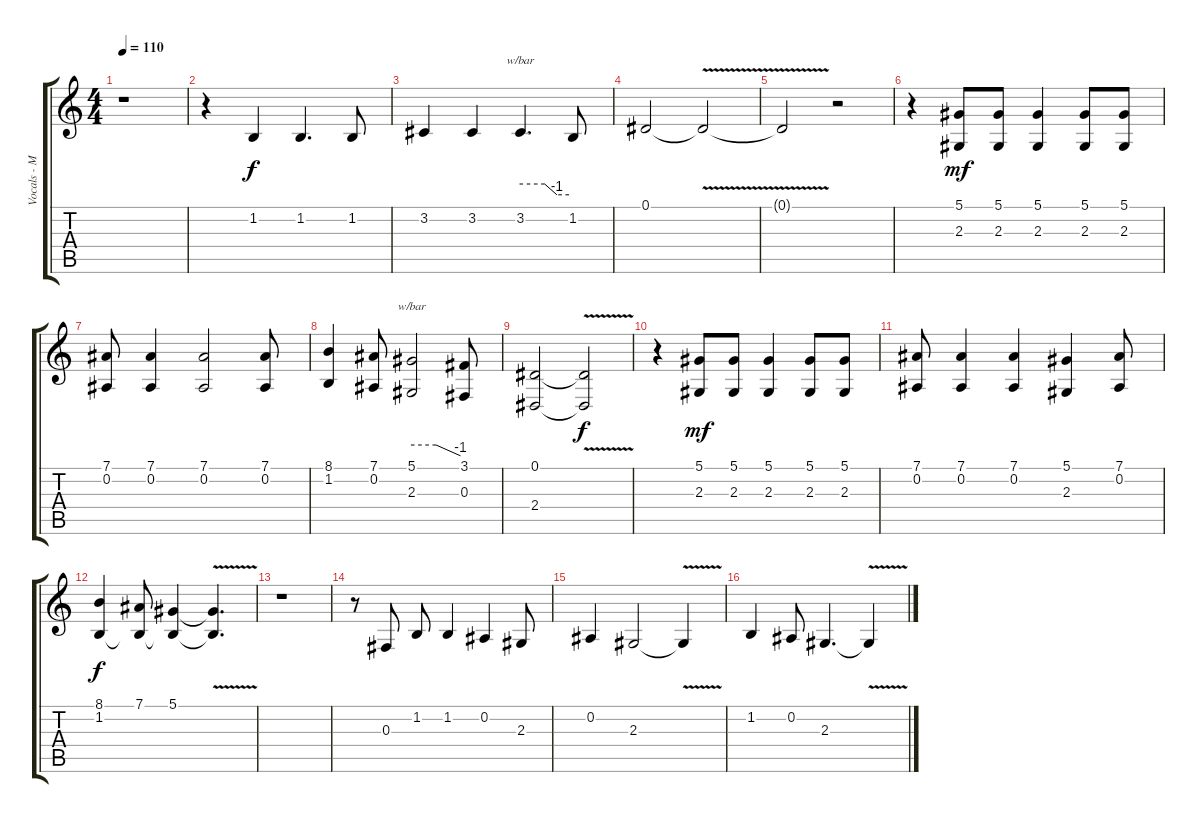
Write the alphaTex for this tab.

\track ("Vocals - Main (by PureMetalRim)" "Vocals - M") {instrument tangoaccordion}
\staff {score tabs}
\tuning (Eb4 Bb3 Gb3 Db3 Ab2 Eb2) {hide}
\ts (4 4)
\tempo 110
\clef g2
\ks c
r.1{dy f} |
r.4 1.2.4 1.2.4{d} 1.2.8 |
3.2.4 3.2.4 3.2.4{d tbe (custom default 0 0 30 0 45 -4 60 -4)} 1.2.8 |
0.1.2 0.1{v t}.2 |
0.1{t}.2 r.2 |
r.4 (5.1 2.3).8{dy mf} (5.1 2.3).8 (5.1 2.3).4 (5.1 2.3).8 (5.1 2.3).8 |
(7.1 0.2).8 (7.1 0.2).4 (7.1 0.2).2 (7.1 0.2).8 |
(8.1 1.2).4 (7.1 0.2).8 (5.1 2.3).2{tbe (custom default 0 0 30 0 60 -4)} (3.1 0.3).8 |
(0.1 2.4).2 (0.1{v t} 2.4{v t}).2{dy f} |
r.4 (5.1 2.3).8{dy mf} (5.1 2.3).8 (5.1 2.3).4 (5.1 2.3).8 (5.1 2.3).8 |
(7.1 0.2).8 (7.1 0.2).4 (7.1 0.2).4 (5.1 2.3).4 (7.1 0.2).8 |
(8.1 1.2).4{dy f} (7.1 1.2{t}).8 (5.1 1.2{t}).4 (5.1{v t} 1.2{v t}).4{d} |
r.1 |
r.8 0.3.8 1.2.8 1.2.4 0.2.4 2.3.8 |
0.2.4 2.3.2 2.3{v t}.4 |
1.2.4 0.2.8 2.3.4{d} 2.3{v t}.4
